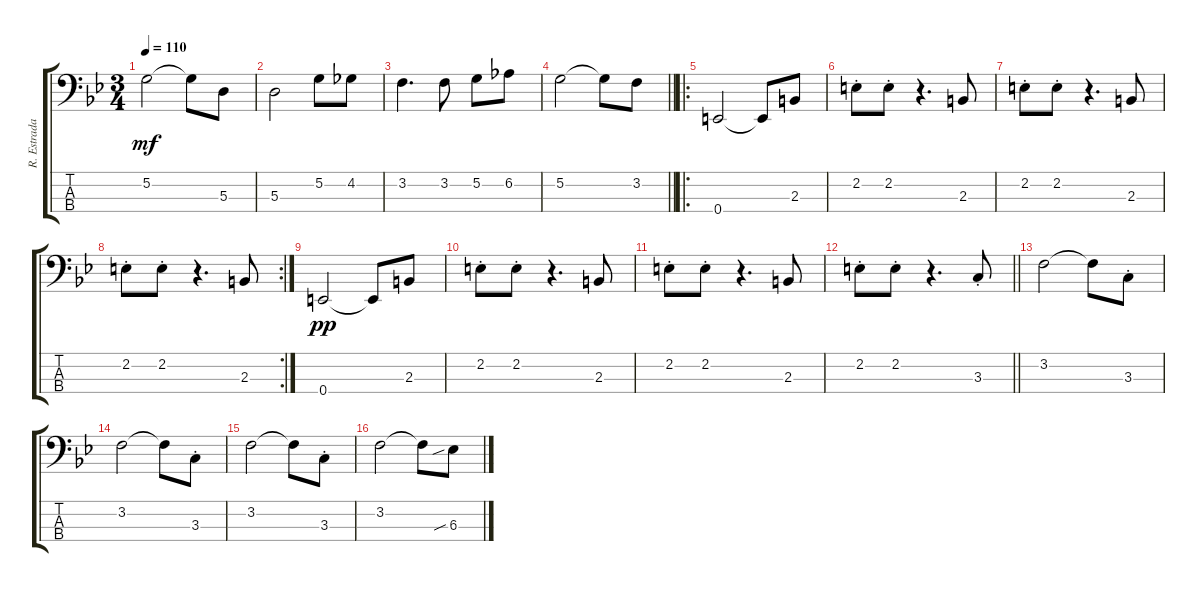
\track ("R. Estrada" "R. Estrada") {instrument electricbassfinger}
\staff {score tabs}
\tuning (G2 D2 A1 E1) {hide}
\ts (3 4)
\tempo 110
\clef f4
\ks bb
5.2.2{dy mf} 5.2{t}.8 5.3.8 |
5.3.2 5.2.8 4.2.8 |
3.2.4{d} 3.2.8 5.2.8 6.2.8 |
\barLineRight lightlight
5.2.2 5.2{t}.8 3.2.8 |
\ro
0.4.2 0.4{t}.8 2.3.8 |
2.2{st}.8 2.2{st}.8 r.4{d} 2.3.8 |
2.2{st}.8 2.2{st}.8 r.4{d} 2.3.8 |
\rc 2
2.2{st}.8 2.2{st}.8 r.4{d} 2.3.8 |
0.4.2{dy pp} 0.4{t}.8 2.3.8 |
2.2{st}.8 2.2{st}.8 r.4{d} 2.3.8 |
2.2{st}.8 2.2{st}.8 r.4{d} 2.3.8 |
\barLineRight lightlight
2.2{st}.8 2.2{st}.8 r.4{d} 3.3{st}.8 |
3.2.2 3.2{t}.8 3.3{st}.8 |
3.2.2 3.2{t}.8 3.3{st}.8 |
3.2.2 3.2{t}.8 3.3{st}.8 |
3.2.2 3.2{t}.8 6.3{sib}.8
